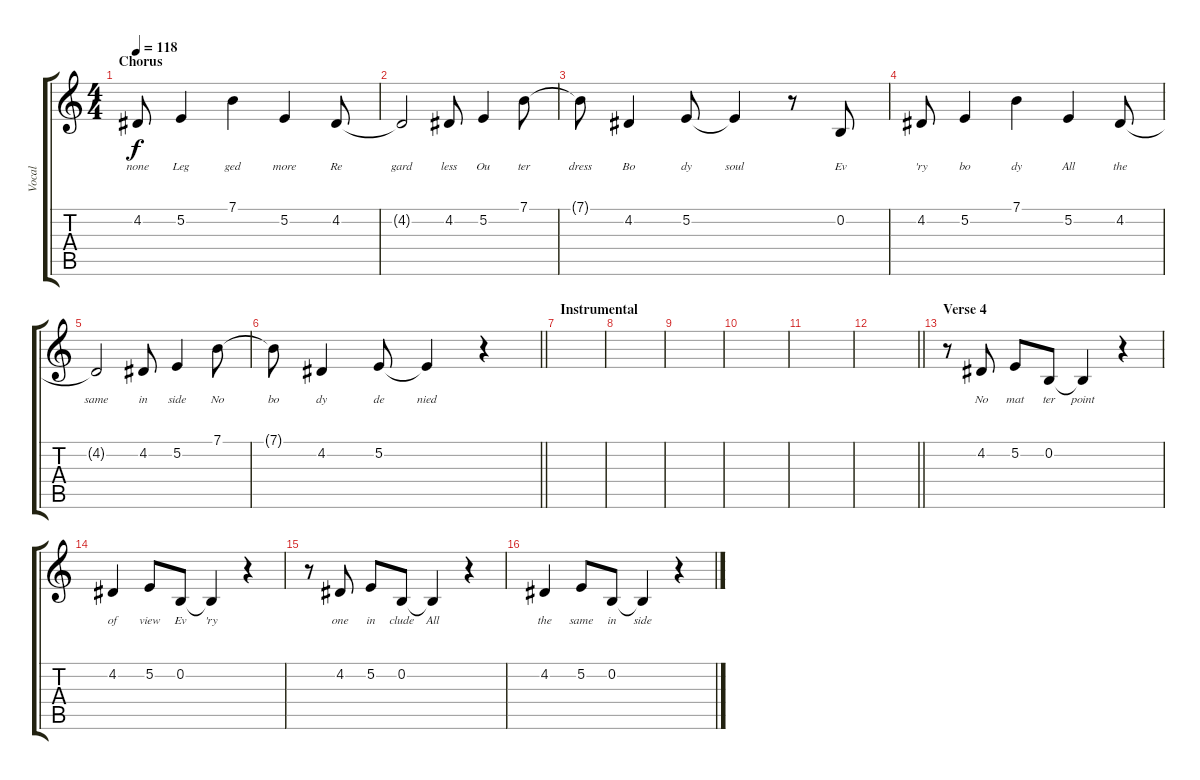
\track ("Vocal" "Vocal") {instrument acousticgrandpiano}
\staff {score tabs}
\tuning (E4 B3 G3 D3 A2 E2) {hide}
\ts (4 4)
\section ("" "Chorus")
\tempo 118
\clef g2
\ks c
4.2.8{lyrics (0 "none") lyrics (1 "") lyrics (2 "") lyrics (3 "") lyrics (4 "") dy f} 5.2.4{lyrics (0 "Leg") lyrics (1 "") lyrics (2 "") lyrics (3 "") lyrics (4 "")} 7.1.4{lyrics (0 "ged") lyrics (1 "") lyrics (2 "") lyrics (3 "") lyrics (4 "")} 5.2.4{lyrics (0 "more") lyrics (1 "") lyrics (2 "") lyrics (3 "") lyrics (4 "")} 4.2.8{lyrics (0 "Re") lyrics (1 "") lyrics (2 "") lyrics (3 "") lyrics (4 "")} |
4.2{t}.2{lyrics (0 "gard") lyrics (1 "") lyrics (2 "") lyrics (3 "") lyrics (4 "")} 4.2.8{lyrics (0 "less") lyrics (1 "") lyrics (2 "") lyrics (3 "") lyrics (4 "")} 5.2.4{lyrics (0 "Ou") lyrics (1 "") lyrics (2 "") lyrics (3 "") lyrics (4 "")} 7.1.8{lyrics (0 "ter") lyrics (1 "") lyrics (2 "") lyrics (3 "") lyrics (4 "")} |
7.1{t}.8{lyrics (0 "dress") lyrics (1 "") lyrics (2 "") lyrics (3 "") lyrics (4 "")} 4.2.4{lyrics (0 "Bo") lyrics (1 "") lyrics (2 "") lyrics (3 "") lyrics (4 "")} 5.2.8{lyrics (0 "dy") lyrics (1 "") lyrics (2 "") lyrics (3 "") lyrics (4 "")} 5.2{t}.4{lyrics (0 "soul") lyrics (1 "") lyrics (2 "") lyrics (3 "") lyrics (4 "")} r.8 0.2.8{lyrics (0 "Ev") lyrics (1 "") lyrics (2 "") lyrics (3 "") lyrics (4 "")} |
4.2.8{lyrics (0 "'ry") lyrics (1 "") lyrics (2 "") lyrics (3 "") lyrics (4 "")} 5.2.4{lyrics (0 "bo") lyrics (1 "") lyrics (2 "") lyrics (3 "") lyrics (4 "")} 7.1.4{lyrics (0 "dy") lyrics (1 "") lyrics (2 "") lyrics (3 "") lyrics (4 "")} 5.2.4{lyrics (0 "All") lyrics (1 "") lyrics (2 "") lyrics (3 "") lyrics (4 "")} 4.2.8{lyrics (0 "the") lyrics (1 "") lyrics (2 "") lyrics (3 "") lyrics (4 "")} |
4.2{t}.2{lyrics (0 "same") lyrics (1 "") lyrics (2 "") lyrics (3 "") lyrics (4 "")} 4.2.8{lyrics (0 "in") lyrics (1 "") lyrics (2 "") lyrics (3 "") lyrics (4 "")} 5.2.4{lyrics (0 "side") lyrics (1 "") lyrics (2 "") lyrics (3 "") lyrics (4 "")} 7.1.8{lyrics (0 "No") lyrics (1 "") lyrics (2 "") lyrics (3 "") lyrics (4 "")} |
\barLineRight lightlight
7.1{t}.8{lyrics (0 "bo") lyrics (1 "") lyrics (2 "") lyrics (3 "") lyrics (4 "")} 4.2.4{lyrics (0 "dy") lyrics (1 "") lyrics (2 "") lyrics (3 "") lyrics (4 "")} 5.2.8{lyrics (0 "de") lyrics (1 "") lyrics (2 "") lyrics (3 "") lyrics (4 "")} 5.2{t}.4{lyrics (0 "nied") lyrics (1 "") lyrics (2 "") lyrics (3 "") lyrics (4 "")} r.4 |
\section ("" "Instrumental")
|
|
|
|
|
\barLineRight lightlight
|
\section ("" "Verse 4")
r.8 4.2.8{lyrics (0 "No") lyrics (1 "") lyrics (2 "") lyrics (3 "") lyrics (4 "")} 5.2.8{lyrics (0 "mat") lyrics (1 "") lyrics (2 "") lyrics (3 "") lyrics (4 "")} 0.2.8{lyrics (0 "ter") lyrics (1 "") lyrics (2 "") lyrics (3 "") lyrics (4 "")} 0.2{t}.4{lyrics (0 "point") lyrics (1 "") lyrics (2 "") lyrics (3 "") lyrics (4 "")} r.4 |
4.2.4{lyrics (0 "of") lyrics (1 "") lyrics (2 "") lyrics (3 "") lyrics (4 "")} 5.2.8{lyrics (0 "view") lyrics (1 "") lyrics (2 "") lyrics (3 "") lyrics (4 "")} 0.2.8{lyrics (0 "Ev") lyrics (1 "") lyrics (2 "") lyrics (3 "") lyrics (4 "")} 0.2{t}.4{lyrics (0 "'ry") lyrics (1 "") lyrics (2 "") lyrics (3 "") lyrics (4 "")} r.4 |
r.8 4.2.8{lyrics (0 "one") lyrics (1 "") lyrics (2 "") lyrics (3 "") lyrics (4 "")} 5.2.8{lyrics (0 "in") lyrics (1 "") lyrics (2 "") lyrics (3 "") lyrics (4 "")} 0.2.8{lyrics (0 "clude") lyrics (1 "") lyrics (2 "") lyrics (3 "") lyrics (4 "")} 0.2{t}.4{lyrics (0 "All") lyrics (1 "") lyrics (2 "") lyrics (3 "") lyrics (4 "")} r.4 |
4.2.4{lyrics (0 "the") lyrics (1 "") lyrics (2 "") lyrics (3 "") lyrics (4 "")} 5.2.8{lyrics (0 "same") lyrics (1 "") lyrics (2 "") lyrics (3 "") lyrics (4 "")} 0.2.8{lyrics (0 "in") lyrics (1 "") lyrics (2 "") lyrics (3 "") lyrics (4 "")} 0.2{t}.4{lyrics (0 "side") lyrics (1 "") lyrics (2 "") lyrics (3 "") lyrics (4 "")} r.4
